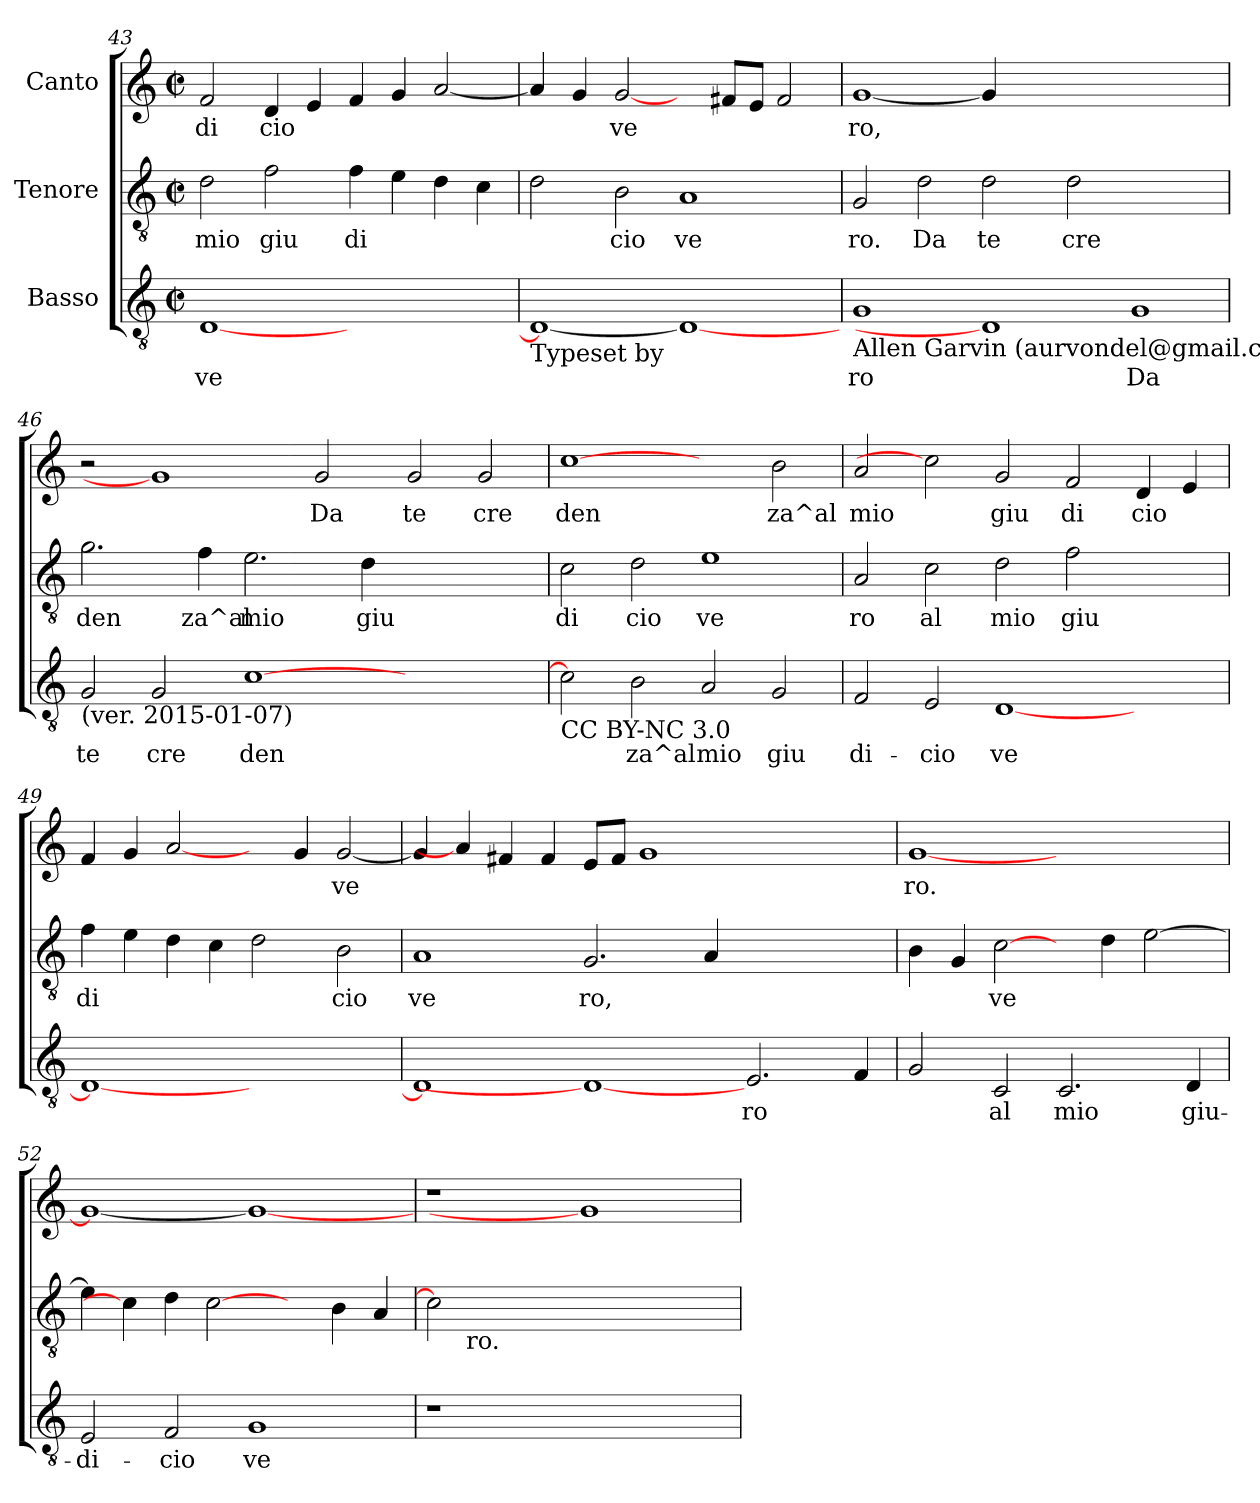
**kern	**text	**kern	**text	**kern	**text
*part3	*part3	*part2	*part2	*part1	*part1
*staff3	*staff3	*staff2	*staff2	*staff1	*staff1
*I"Basso	*	*I"Tenore	*	*I"Canto	*
*clefGv2	*	*clefGv2	*	*clefG2	*
*k[]	*	*k[]	*	*k[]	*
*C:	*	*C:	*	*C:	*
*M2/2	*	*M2/2	*	*M2/2	*
*met(c|)	*	*met(c|)	*	*met(c|)	*
=43	=43	=43	=43	=43	=43
!	!LO:LY:b:cj	!	!LO:LY:b:cj	!	!LO:LY:b:cj
[<1D	ve	2d\	mio	2f/	di
!	!	!	!LO:LY:b:cj	!	!LO:LY:b:cj
.	.	2f\	giu	4d/	cio
!	!	!	!	!	!LO:LY:b:cj
.	.	.	.	4e/	.
!	!	!	!LO:LY:b:cj	!	!LO:LY:b:cj
1ryy	.	4f\	di	4f/	.
!	!	!	!LO:LY:b:cj	!	!LO:LY:b:cj
.	.	4e\	.	4g/	.
!	!	!	!LO:LY:b:cj	!	!LO:LY:b:cj
.	.	4d\	.	[<2a/	.
!	!	!	!LO:LY:b:cj	!	!
.	.	4c\	.	.	.
=44	=44	=44	=44	=44	=44
!LO:TX:b:t=Typeset by	!	!	!	!	!
!	!LO:LY:b:cj	!	!LO:LY:b:cj	!	!LO:LY:b:cj
1D_	.	2d\	.	4a/]	.
!	!	!	!	!	!LO:LY:b:cj
.	.	.	.	4g/	.
!	!	!	!LO:LY:b:cj	!	!LO:LY:b:cj
.	.	2B\	cio	[2g/	ve
!	!	!	!LO:LY:b:cj	!	!
1D_	.	1A	ve	4ryy	.
!	!	!	!	!	!LO:LY:b:cj
.	.	.	.	8f#/L	.
!	!	!	!	!	!LO:LY:b:cj
.	.	.	.	8e/J	.
!	!	!	!	!	!LO:LY:b:cj
.	.	.	.	2f#/	.
=45	=45	=45	=45	=45	=45
!LO:TX:b:t=Allen Garvin (aurvondel@gmail.com)	!	!	!	!	!
!	!LO:LY:b:cj	!	!LO:LY:b:cj	!	!LO:LY:b:cj
1G	ro	2G/	ro.	[1g	ro,
!	!	!	!LO:LY:b:cj	!	!
.	.	2d\	Da	.	.
!	!	!	!LO:LY:b:cj	!	!
1D]	.	2d\	te	4g/]	.
.	.	.	.	1..ryy	.
!	!	!	!LO:LY:b:cj	!	!
.	.	2d\	cre	.	.
!	!LO:LY:b:cj	!	!	!	!
1G	Da	1ryy	.	.	.
=46	=46	=46	=46	=46	=46
!LO:TX:b:t=(ver. 2015-01-07)	!	!	!	!	!
!	!LO:LY:b:cj	!	!LO:LY:b:cj	!	!
2G/	te	2.g\	den	2r	.
!	!LO:LY:b:cj	!	!	!	!
2G/	cre	.	.	1g]	.
!	!	!	!LO:LY:b:cj	!	!
.	.	4f\	za^al	.	.
!	!LO:LY:b:cj	!	!LO:LY:b:cj	!	!
[>1c	den	2.e\	mio	.	.
!	!	!	!	!	!LO:LY:b:cj
.	.	.	.	2g/	Da
!	!	!	!LO:LY:b:cj	!	!
.	.	4d\	giu	.	.
!	!	!	!	!	!LO:LY:b:cj
1ryy	.	1ryy	.	2g/	te
!	!	!	!	!	!LO:LY:b:cj
.	.	.	.	2g/	cre
=47	=47	=47	=47	=47	=47
!LO:TX:b:t=CC BY-NC 3.0	!	!	!	!	!
!	!LO:LY:b:cj	!	!LO:LY:b:cj	!	!LO:LY:b:cj
2c\]	.	2c\	di	[1cc	den
!	!LO:LY:b:cj	!	!LO:LY:b:cj	!	!
2B\	za^al	2d\	cio	.	.
!	!LO:LY:b:cj	!	!LO:LY:b:cj	!	!
2A/	mio	1e	ve	2ryy	.
!	!LO:LY:b:cj	!	!	!	!LO:LY:b:cj
2G/	giu	.	.	2b\	za^al
!!LO:PB:g=z
=48	=48	=48	=48	=48	=48
!	!LO:LY:b:cj	!	!LO:LY:b:cj	!	!LO:LY:b:cj
2F/	di-	2A/	ro	2a/	mio
!	!LO:LY:b:cj	!	!LO:LY:b:cj	!	!
2E/	-cio	2c\	al	2cc]	.
!	!LO:LY:b:cj	!	!LO:LY:b:cj	!	!LO:LY:b:cj
[<1D	ve-	2d\	mio	2g/	giu
!	!	!	!LO:LY:b:cj	!	!LO:LY:b:cj
.	.	2f\	giu	2f/	di
!	!	!	!	!	!LO:LY:b:cj
2ryy	.	2ryy	.	4d/	cio
!	!	!	!	!	!LO:LY:b:cj
.	.	.	.	4e/	.
=49	=49	=49	=49	=49	=49
!	!LO:LY:b:cj	!	!LO:LY:b:cj	!	!LO:LY:b:cj
1D_<	--	4f\	di	4f/	.
!	!	!	!LO:LY:b:cj	!	!LO:LY:b:cj
.	.	4e\	.	4g/	.
!	!	!	!LO:LY:b:cj	!	!LO:LY:b:cj
.	.	4d\	.	[2a/	.
!	!	!	!LO:LY:b:cj	!	!
.	.	4c\	.	.	.
!	!	!	!LO:LY:b:cj	!	!
1ryy	.	2d\	.	4ryy	.
!	!	!	!	!	!LO:LY:b:cj
.	.	.	.	4g/	.
!	!	!	!LO:LY:b:cj	!	!LO:LY:b:cj
.	.	2B\	cio	[<2g/	ve
=50	=50	=50	=50	=50	=50
!	!LO:LY:b:cj	!	!LO:LY:b:cj	!	!LO:LY:b:cj
1D]	--	1A	ve	4g/]	.
.	.	.	.	4a/]	.
!	!	!	!	!	!LO:LY:b:cj
.	.	.	.	4f#/	.
!	!	!	!	!	!LO:LY:b:cj
.	.	.	.	4f#/	.
!	!	!	!LO:LY:b:cj	!	!LO:LY:b:cj
1D_	.	2.G/	ro,	8e/L	.
!	!	!	!	!	!LO:LY:b:cj
.	.	.	.	8f#/J	.
!	!	!	!	!	!LO:LY:b:cj
.	.	.	.	1g	.
!	!	!	!LO:LY:b:cj	!	!
.	.	4A/	.	.	.
!	!LO:LY:b:cj	!	!	!	!
2.E/	-ro	1ryy	.	.	.
.	.	.	.	2.ryy	.
!	!LO:LY:b:cj	!	!	!	!
4F/	.	.	.	.	.
=51	=51	=51	=51	=51	=51
!	!LO:LY:b:cj	!	!LO:LY:b:cj	!	!LO:LY:b:cj
2G/	.	4B\	.	[<1g	ro.
!	!	!	!LO:LY:b:cj	!	!
.	.	4G/	.	.	.
!	!LO:LY:b:cj	!	!LO:LY:b:cj	!	!
2C/	al	[2c\	ve	.	.
!	!LO:LY:b:cj	!	!	!	!
2.C/	mio	4ryy	.	1ryy	.
!	!	!	!LO:LY:b:cj	!	!
.	.	4d\	.	.	.
!	!	!	!LO:LY:b:cj	!	!
.	.	[>2e\	.	.	.
!	!LO:LY:b:cj	!	!	!	!
4D/	giu-	.	.	.	.
=52	=52	=52	=52	=52	=52
!	!LO:LY:b:cj	!	!LO:LY:b:cj	!	!LO:LY:b:cj
2E/	-di-	4e\]	.	1g_	.
.	.	4c\]	.	.	.
!	!LO:LY:b:cj	!	!LO:LY:b:cj	!	!
2F/	-cio	4d\	.	.	.
!	!	!	!LO:LY:b:cj	!	!
.	.	[2c	.	.	.
!	!LO:LY:b:cj	!	!	!	!
1G	ve-	.	.	1g_	.
.	.	4ryy	.	.	.
!	!	!	!LO:LY:b:cj	!	!
.	.	4B\	.	.	.
!	!	!	!LO:LY:b:cj	!	!
.	.	4A/	.	.	.
=53	=53	=53	=53	=53	=53
*	*	*^	*	*	*
1r	.	2c]	8ryy	.	1r	.
.	.	.	32ryy	.	.	.
!	!	!	!LO:TX:b:t=ro.	!	!	!
.	.	.	1ryy	.	.	.
.	.	1.ryy	.	.	.	.
1ryy	.	.	.	.	1g]	.
.	.	.	2ryy	.	.	.
.	.	.	4ryy	.	.	.
.	.	.	16.ryy	.	.	.
*	*	*v	*v	*	*	*
=	=	=	=	=	=
*-	*-	*-	*-	*-	*-
